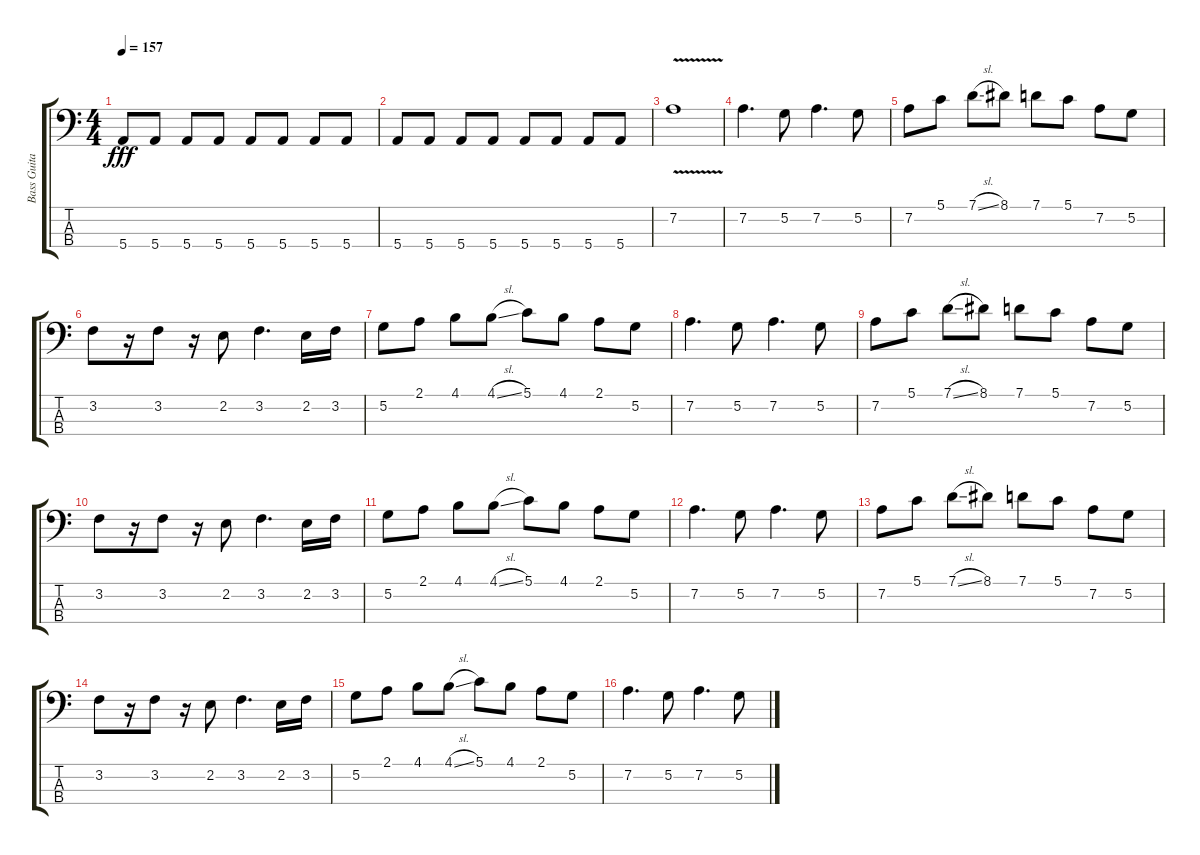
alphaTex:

\track ("Bass Guitar" "Bass Guita") {instrument electricbassfinger}
\staff {score tabs}
\tuning (G2 D2 A1 E1) {hide}
\ts (4 4)
\tempo 157
\clef f4
\ks c
5.4.8{dy fff} 5.4.8 5.4.8 5.4.8 5.4.8 5.4.8 5.4.8 5.4.8 |
5.4.8 5.4.8 5.4.8 5.4.8 5.4.8 5.4.8 5.4.8 5.4.8 |
7.2{v}.1 |
7.2.4{d} 5.2.8 7.2.4{d} 5.2.8 |
7.2.8 5.1.8 7.1{sl}.8 8.1.8 7.1.8 5.1.8 7.2.8 5.2.8 |
3.2.8 r.16 3.2.8 r.16 2.2.8 3.2.4{d} 2.2.16 3.2.16 |
5.2.8 2.1.8 4.1.8 4.1{sl}.8 5.1.8 4.1.8 2.1.8 5.2.8 |
7.2.4{d} 5.2.8 7.2.4{d} 5.2.8 |
7.2.8 5.1.8 7.1{sl}.8 8.1.8 7.1.8 5.1.8 7.2.8 5.2.8 |
3.2.8 r.16 3.2.8 r.16 2.2.8 3.2.4{d} 2.2.16 3.2.16 |
5.2.8 2.1.8 4.1.8 4.1{sl}.8 5.1.8 4.1.8 2.1.8 5.2.8 |
7.2.4{d} 5.2.8 7.2.4{d} 5.2.8 |
7.2.8 5.1.8 7.1{sl}.8 8.1.8 7.1.8 5.1.8 7.2.8 5.2.8 |
3.2.8 r.16 3.2.8 r.16 2.2.8 3.2.4{d} 2.2.16 3.2.16 |
5.2.8 2.1.8 4.1.8 4.1{sl}.8 5.1.8 4.1.8 2.1.8 5.2.8 |
7.2.4{d} 5.2.8 7.2.4{d} 5.2.8
